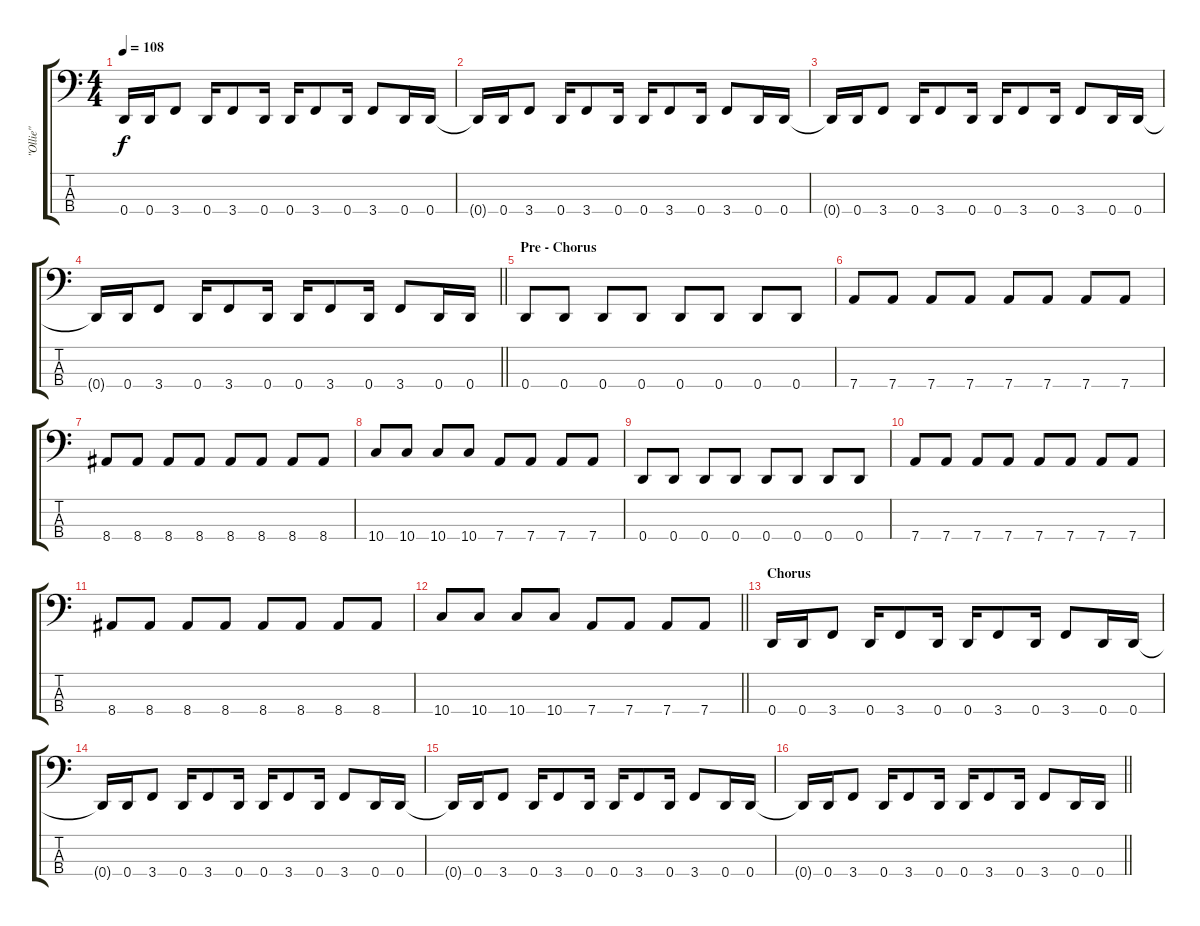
\track ("\"Ollie\"" "\"Ollie\"") {instrument electricbasspick}
\staff {score tabs}
\tuning (G2 D2 A1 D1) {hide}
\ts (4 4)
\tempo 108
\clef f4
\ks c
0.4{t}.16{dy f} 0.4.16 3.4.8 0.4.16 3.4.8 0.4.16 0.4.16 3.4.8 0.4.16 3.4.8 0.4.16 0.4.16 |
0.4{t}.16 0.4.16 3.4.8 0.4.16 3.4.8 0.4.16 0.4.16 3.4.8 0.4.16 3.4.8 0.4.16 0.4.16 |
0.4{t}.16 0.4.16 3.4.8 0.4.16 3.4.8 0.4.16 0.4.16 3.4.8 0.4.16 3.4.8 0.4.16 0.4.16 |
\barLineRight lightlight
0.4{t}.16 0.4.16 3.4.8 0.4.16 3.4.8 0.4.16 0.4.16 3.4.8 0.4.16 3.4.8 0.4.16 0.4.16 |
\section ("" "Pre - Chorus")
0.4.8 0.4.8 0.4.8 0.4.8 0.4.8 0.4.8 0.4.8 0.4.8 |
7.4.8 7.4.8 7.4.8 7.4.8 7.4.8 7.4.8 7.4.8 7.4.8 |
8.4.8 8.4.8 8.4.8 8.4.8 8.4.8 8.4.8 8.4.8 8.4.8 |
10.4.8 10.4.8 10.4.8 10.4.8 7.4.8 7.4.8 7.4.8 7.4.8 |
0.4.8 0.4.8 0.4.8 0.4.8 0.4.8 0.4.8 0.4.8 0.4.8 |
7.4.8 7.4.8 7.4.8 7.4.8 7.4.8 7.4.8 7.4.8 7.4.8 |
8.4.8 8.4.8 8.4.8 8.4.8 8.4.8 8.4.8 8.4.8 8.4.8 |
\barLineRight lightlight
10.4.8 10.4.8 10.4.8 10.4.8 7.4.8 7.4.8 7.4.8 7.4.8 |
\section ("" "Chorus")
0.4.16 0.4.16 3.4.8 0.4.16 3.4.8 0.4.16 0.4.16 3.4.8 0.4.16 3.4.8 0.4.16 0.4.16 |
0.4{t}.16 0.4.16 3.4.8 0.4.16 3.4.8 0.4.16 0.4.16 3.4.8 0.4.16 3.4.8 0.4.16 0.4.16 |
0.4{t}.16 0.4.16 3.4.8 0.4.16 3.4.8 0.4.16 0.4.16 3.4.8 0.4.16 3.4.8 0.4.16 0.4.16 |
\barLineRight lightlight
0.4{t}.16 0.4.16 3.4.8 0.4.16 3.4.8 0.4.16 0.4.16 3.4.8 0.4.16 3.4.8 0.4.16 0.4.16
